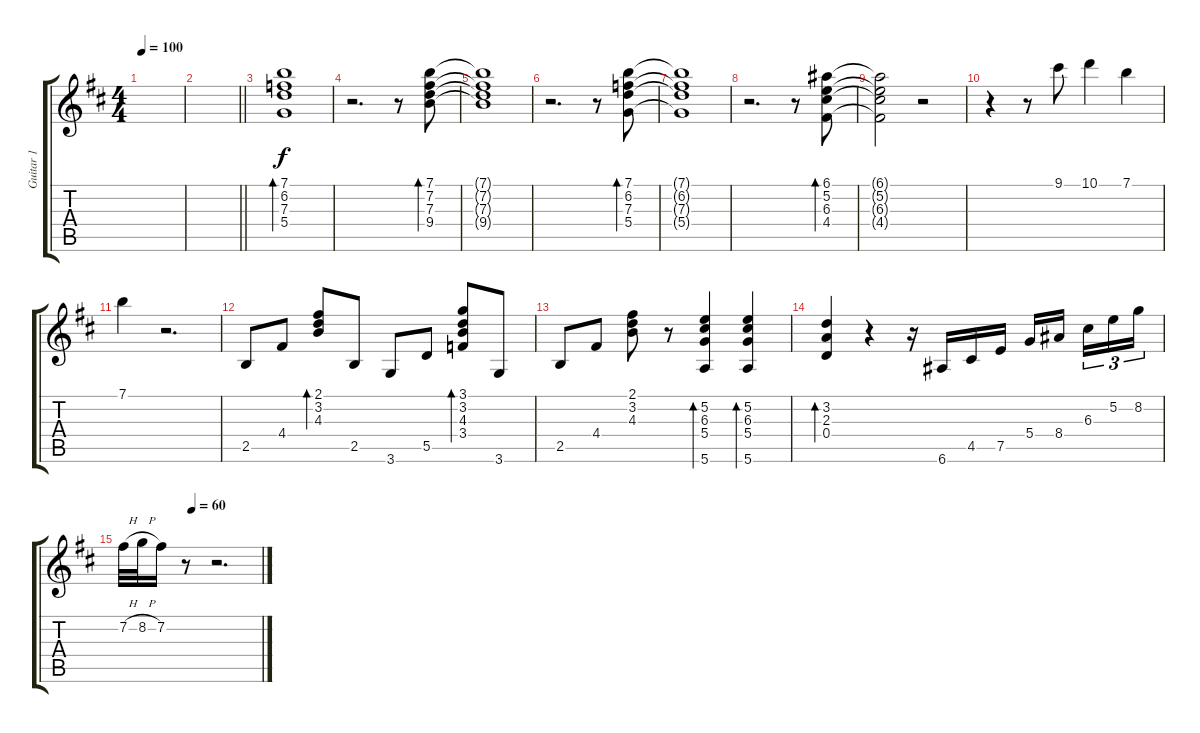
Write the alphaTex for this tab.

\track ("Guitar 1" "Guitar 1") {instrument acousticguitarsteel}
\staff {score tabs}
\tuning (E4 B3 G3 D3 A2 E2) {hide}
\ts (4 4)
\tempo 100
\clef g2
\ks bminor
|
\barLineRight lightlight
|
(7.1 6.2 7.3 5.4).1{bd 120} |
r.2{d} r.8 (7.1 7.2 7.3 9.4).8{bd 120} |
(7.1{t} 7.2{t} 7.3{t} 9.4{t}).1 |
r.2{d} r.8 (7.1 6.2 7.3 5.4).8{bd 120} |
(7.1{t} 6.2{t} 7.3{t} 5.4{t}).1 |
r.2{d} r.8 (6.1 5.2 6.3 4.4).8{bd 120} |
(6.1{t} 5.2{t} 6.3{t} 4.4{t}).2 r.2 |
r.4 r.8 9.1.8 10.1.4 7.1.4 |
7.1.4 r.2{d} |
2.5.8 4.4.8 (2.1 3.2 4.3).8{bd 120} 2.5.8 3.6.8 5.5.8 (3.1 3.2 4.3 3.4).8{bd 120} 3.6.8 |
2.5.8 4.4.8 (2.1 3.2 4.3).8 r.8 (5.2 6.3 5.4 5.6).4{bd 120} (5.2 6.3 5.4 5.6).4{bd 120} |
(3.2 2.3 0.4).4{bd 120} r.4 r.16 6.6.16 4.5.16 7.5.16 5.4.16 8.4.16{beam splitsecondary} 6.3.16{tu (3 2)} 5.2.16{tu (3 2)} 8.2.16{tu (3 2)} |
\tempo (60 0.5)
7.2{h}.32 8.2{h}.32 7.2.16 r.8 r.2{d}
